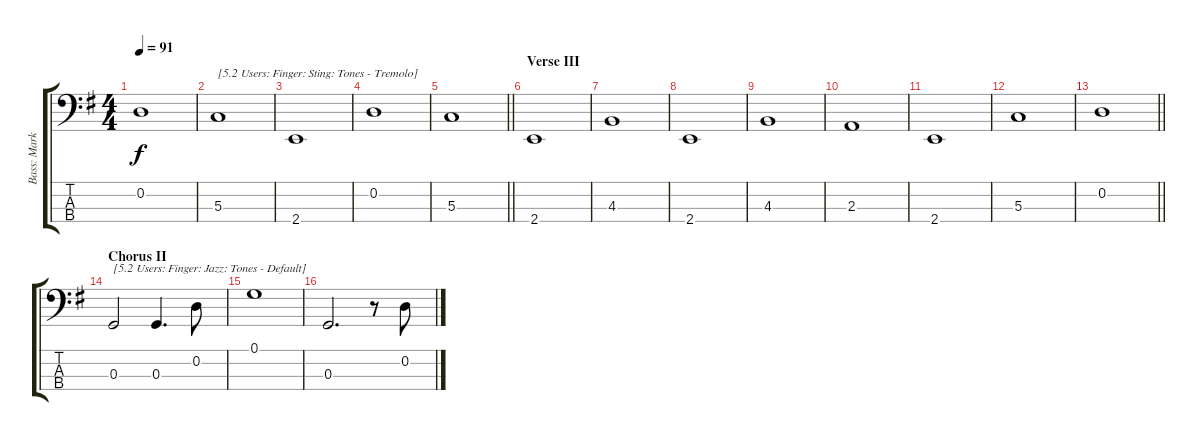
\track ("Bass: Mark" "Bass: Mark") {instrument electricbassfinger}
\staff {score tabs}
\tuning (G2 D2 G1 D1) {hide}
\ts (4 4)
\tempo 91
\clef f4
\ks g
0.2.1{dy f} |
5.3.1{txt "[5.2 Users: Finger: Sting: Tones - Tremolo]" volume 13 instrument electricbassfinger} |
2.4.1 |
0.2.1 |
\barLineRight lightlight
5.3.1 |
\section ("" "Verse III")
2.4.1 |
4.3.1 |
2.4.1 |
4.3.1 |
2.3.1 |
2.4.1 |
5.3.1 |
\barLineRight lightlight
0.2.1 |
\section ("" "Chorus II")
0.3.2{txt "[5.2 Users: Finger: Jazz: Tones - Default]" volume 13 instrument electricbassfinger} 0.3.4{d} 0.2.8 |
0.1.1 |
0.3.2{d} r.8 0.2.8
